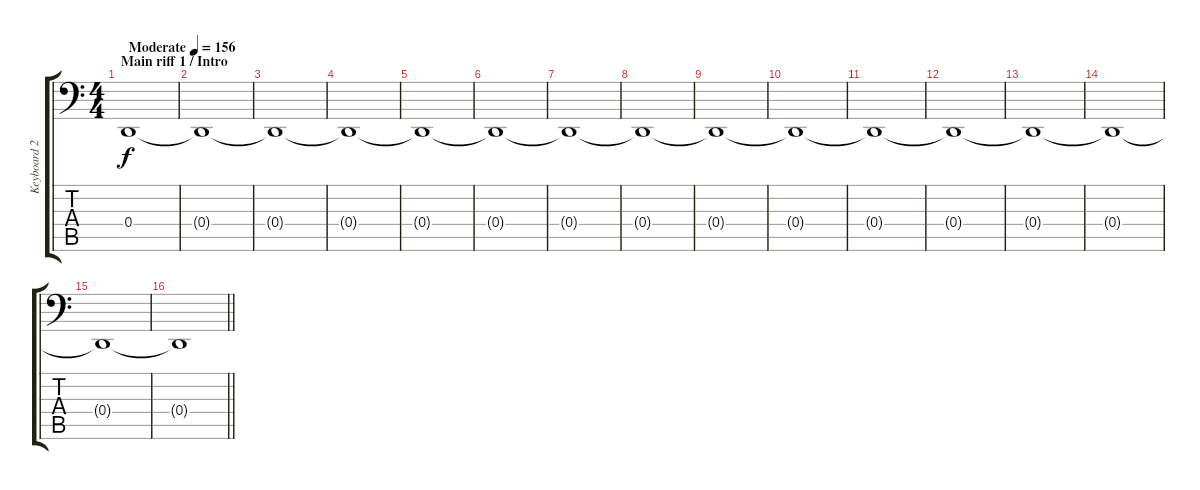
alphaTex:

\track ("Keyboard 2/Tuomas" "Keyboard 2") {instrument stringensemble2}
\staff {score tabs}
\tuning (E3 B2 G2 D2 A1 E1) {hide}
\ts (4 4)
\section ("" "Main riff 1 / Intro")
\tempo (156 "Moderate")
\clef f4
\ks c
0.4.1{dy f instrument stringensemble2} |
0.4{t}.1 |
0.4{t}.1 |
0.4{t}.1 |
0.4{t}.1 |
0.4{t}.1 |
0.4{t}.1 |
0.4{t}.1 |
0.4{t}.1 |
0.4{t}.1 |
0.4{t}.1 |
0.4{t}.1 |
0.4{t}.1 |
0.4{t}.1 |
0.4{t}.1 |
\barLineRight lightlight
0.4{t}.1
